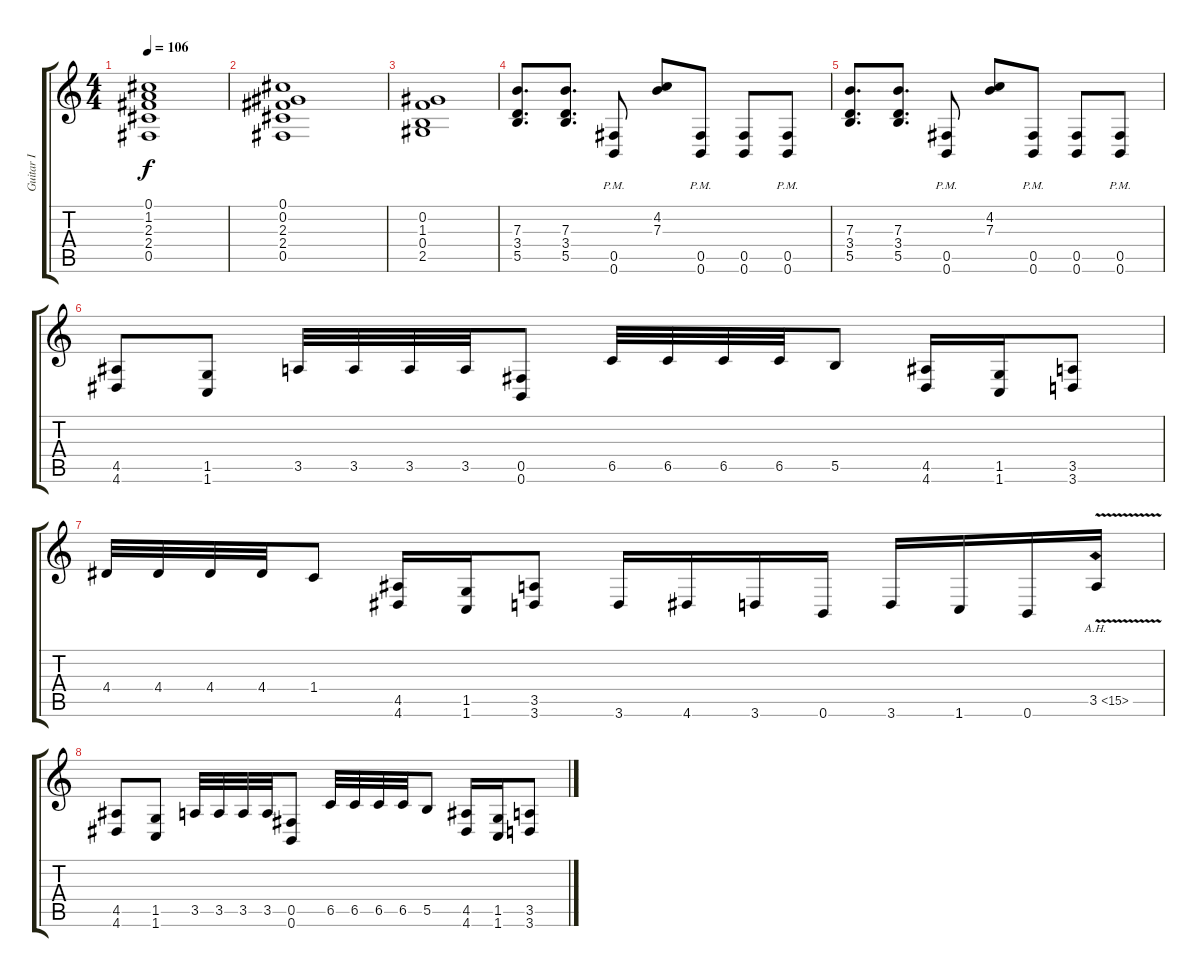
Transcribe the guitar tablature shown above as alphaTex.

\track ("Guitar I" "Guitar I") {instrument distortionguitar}
\staff {score tabs}
\tuning (Db4 Ab3 E3 B2 Gb2 B1) {hide}
\ts (4 4)
\tempo 106
\clef g2
\ks c
(0.1 1.2 2.3 2.4 0.5).1{dy f} |
(0.1 0.2 2.3 2.4 0.5).1 |
(0.2 1.3 0.4 2.5).1 |
(7.3 3.4 5.5).8{d} (7.3 3.4 5.5).8{d} (0.5{pm} 0.6{pm}).8 (4.2 7.3).8 (0.5{pm} 0.6{pm}).8 (0.5 0.6).8 (0.5{pm} 0.6{pm}).8 |
(7.3 3.4 5.5).8{d} (7.3 3.4 5.5).8{d} (0.5{pm} 0.6{pm}).8 (4.2 7.3).8 (0.5{pm} 0.6{pm}).8 (0.5 0.6).8 (0.5{pm} 0.6{pm}).8 |
(4.5 4.6).8 (1.5 1.6).8 3.5.32 3.5.32 3.5.32 3.5.32 (0.5 0.6).8 6.5.32 6.5.32 6.5.32 6.5.32 5.5.8 (4.5 4.6).16 (1.5 1.6).16 (3.5 3.6).8 |
4.4.32 4.4.32 4.4.32 4.4.32 1.4.8 (4.5 4.6).16 (1.5 1.6).16 (3.5 3.6).8 3.6.16 4.6.16 3.6.16 0.6.16 3.6.16 1.6.16 0.6.16 3.5{ah 12 v}.16 |
(4.5 4.6).8 (1.5 1.6).8 3.5.32 3.5.32 3.5.32 3.5.32 (0.5 0.6).8 6.5.32 6.5.32 6.5.32 6.5.32 5.5.8 (4.5 4.6).16 (1.5 1.6).16 (3.5 3.6).8
